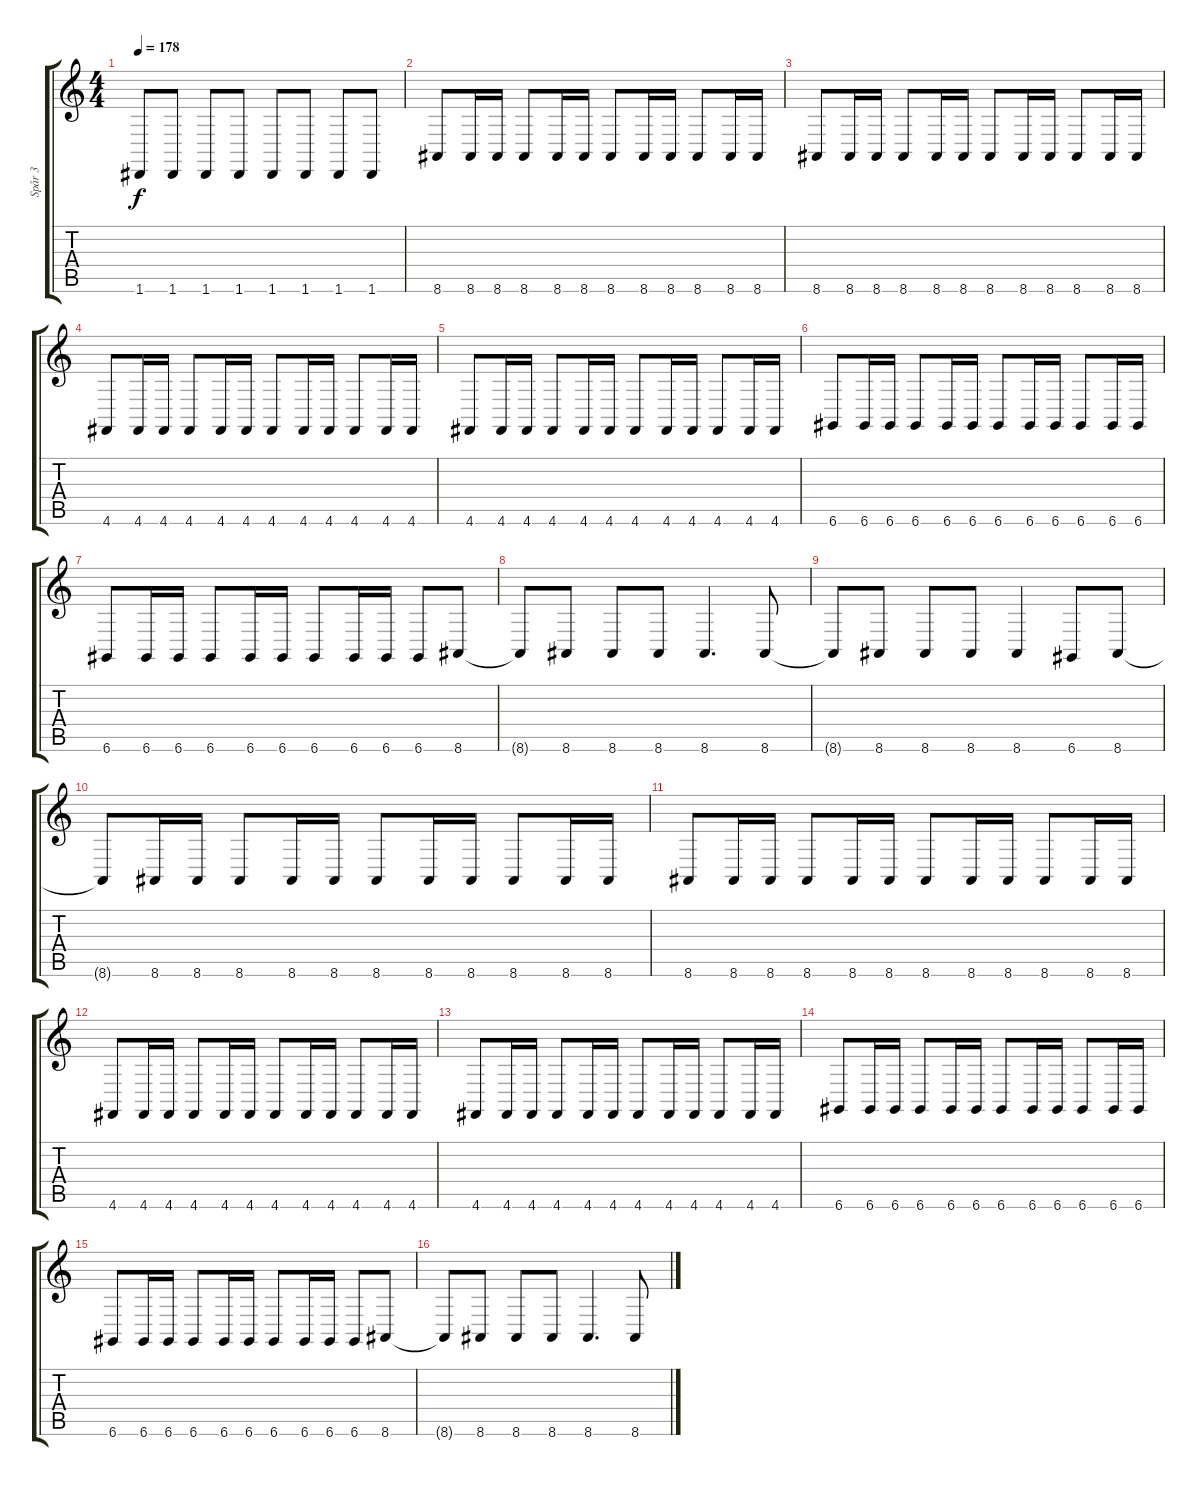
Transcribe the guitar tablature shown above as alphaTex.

\track ("Spår 3" "Spår 3") {instrument lead2sawtooth}
\staff {score tabs}
\tuning (E4 B3 G3 D3 A2 D2) {hide}
\ts (4 4)
\tempo 178
\clef g2
\ks c
1.6.8{dy f} 1.6.8 1.6.8 1.6.8 1.6.8 1.6.8 1.6.8 1.6.8 |
8.6.8 8.6.16 8.6.16 8.6.8 8.6.16 8.6.16 8.6.8 8.6.16 8.6.16 8.6.8 8.6.16 8.6.16 |
8.6.8 8.6.16 8.6.16 8.6.8 8.6.16 8.6.16 8.6.8 8.6.16 8.6.16 8.6.8 8.6.16 8.6.16 |
4.6.8 4.6.16 4.6.16 4.6.8 4.6.16 4.6.16 4.6.8 4.6.16 4.6.16 4.6.8 4.6.16 4.6.16 |
4.6.8 4.6.16 4.6.16 4.6.8 4.6.16 4.6.16 4.6.8 4.6.16 4.6.16 4.6.8 4.6.16 4.6.16 |
6.6.8 6.6.16 6.6.16 6.6.8 6.6.16 6.6.16 6.6.8 6.6.16 6.6.16 6.6.8 6.6.16 6.6.16 |
6.6.8 6.6.16 6.6.16 6.6.8 6.6.16 6.6.16 6.6.8 6.6.16 6.6.16 6.6.8 8.6.8 |
8.6{t}.8 8.6.8 8.6.8 8.6.8 8.6.4{d} 8.6.8 |
8.6{t}.8 8.6.8 8.6.8 8.6.8 8.6.4 6.6.8 8.6.8 |
8.6{t}.8 8.6.16 8.6.16 8.6.8 8.6.16 8.6.16 8.6.8 8.6.16 8.6.16 8.6.8 8.6.16 8.6.16 |
8.6.8 8.6.16 8.6.16 8.6.8 8.6.16 8.6.16 8.6.8 8.6.16 8.6.16 8.6.8 8.6.16 8.6.16 |
4.6.8 4.6.16 4.6.16 4.6.8 4.6.16 4.6.16 4.6.8 4.6.16 4.6.16 4.6.8 4.6.16 4.6.16 |
4.6.8 4.6.16 4.6.16 4.6.8 4.6.16 4.6.16 4.6.8 4.6.16 4.6.16 4.6.8 4.6.16 4.6.16 |
6.6.8 6.6.16 6.6.16 6.6.8 6.6.16 6.6.16 6.6.8 6.6.16 6.6.16 6.6.8 6.6.16 6.6.16 |
6.6.8 6.6.16 6.6.16 6.6.8 6.6.16 6.6.16 6.6.8 6.6.16 6.6.16 6.6.8 8.6.8 |
8.6{t}.8 8.6.8 8.6.8 8.6.8 8.6.4{d} 8.6.8
